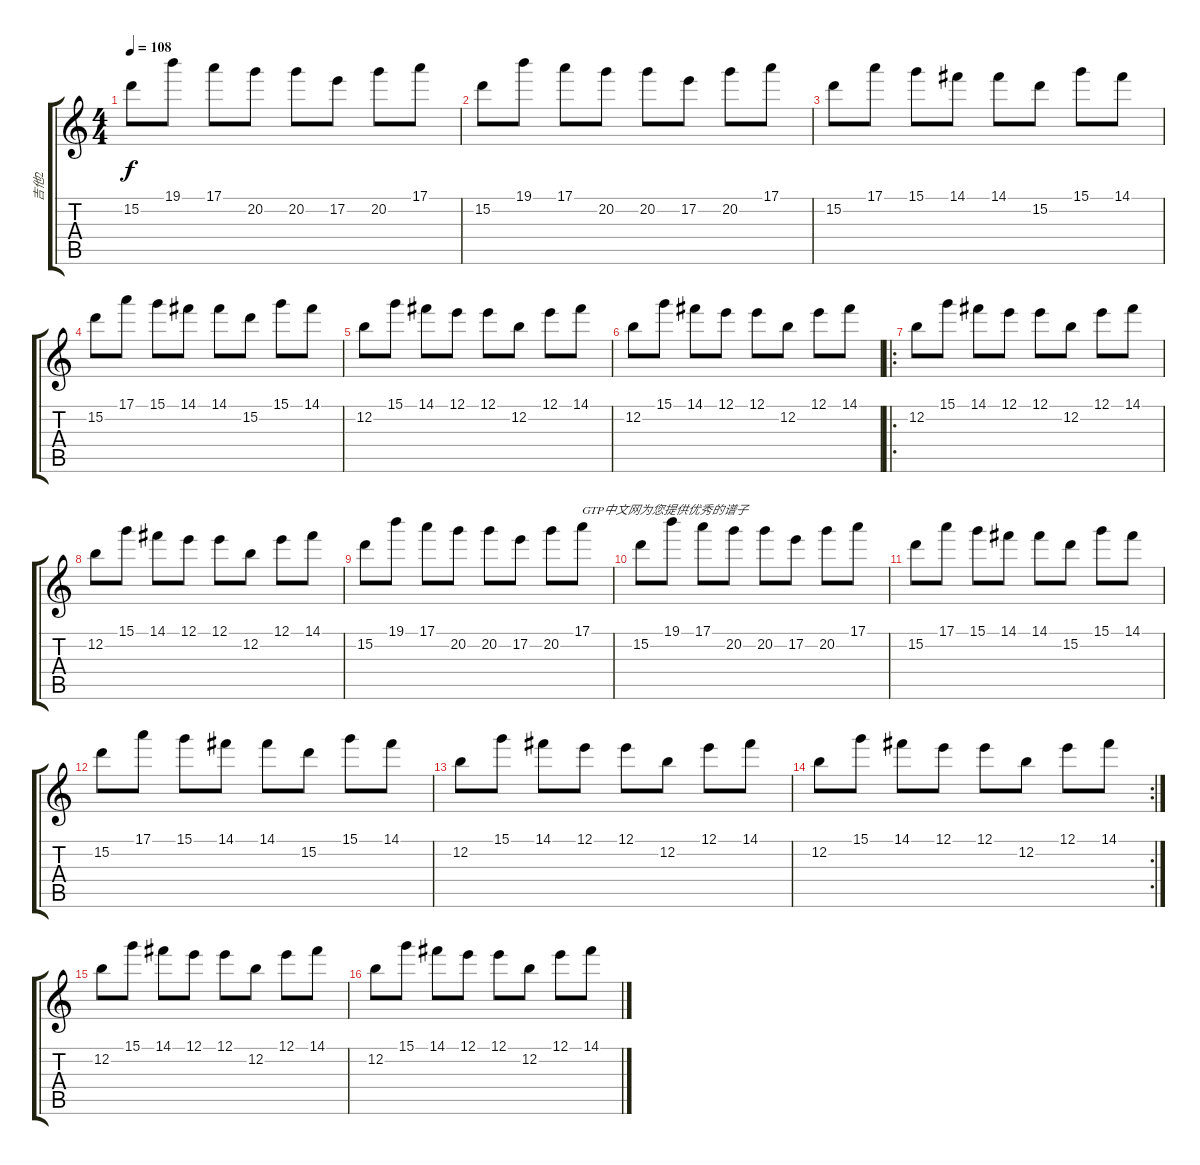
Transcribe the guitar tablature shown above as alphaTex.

\track ("吉他2" "吉他2") {instrument distortionguitar}
\staff {score tabs}
\tuning (E4 B3 G3 D3 A2 E2) {hide}
\ts (4 4)
\tempo 108
\clef g2
\ks c
15.2.8{dy f volume 12 instrument electricguitarjazz} 19.1.8 17.1.8 20.2.8 20.2.8 17.2.8 20.2.8 17.1.8 |
15.2.8 19.1.8 17.1.8 20.2.8 20.2.8 17.2.8 20.2.8 17.1.8 |
15.2.8 17.1.8 15.1.8 14.1.8 14.1.8 15.2.8 15.1.8 14.1.8 |
15.2.8 17.1.8 15.1.8 14.1.8 14.1.8 15.2.8 15.1.8 14.1.8 |
12.2.8{volume 12} 15.1.8 14.1.8 12.1.8 12.1.8 12.2.8 12.1.8 14.1.8 |
12.2.8{volume 12} 15.1.8 14.1.8 12.1.8 12.1.8 12.2.8 12.1.8 14.1.8 |
\ro
12.2.8{volume 12 instrument distortionguitar} 15.1.8 14.1.8 12.1.8 12.1.8 12.2.8 12.1.8 14.1.8 |
12.2.8 15.1.8 14.1.8 12.1.8 12.1.8 12.2.8 12.1.8 14.1.8 |
15.2.8 19.1.8 17.1.8 20.2.8 20.2.8 17.2.8 20.2.8 17.1.8{txt "GTP中文网为您提供优秀的谱子"} |
15.2.8 19.1.8 17.1.8 20.2.8 20.2.8 17.2.8 20.2.8 17.1.8 |
15.2.8 17.1.8 15.1.8 14.1.8 14.1.8 15.2.8 15.1.8 14.1.8 |
15.2.8 17.1.8 15.1.8 14.1.8 14.1.8 15.2.8 15.1.8 14.1.8 |
12.2.8{volume 12} 15.1.8 14.1.8 12.1.8 12.1.8 12.2.8 12.1.8 14.1.8 |
\rc 2
12.2.8{volume 12} 15.1.8 14.1.8 12.1.8 12.1.8 12.2.8 12.1.8 14.1.8 |
12.2.8{volume 12} 15.1.8 14.1.8 12.1.8 12.1.8 12.2.8 12.1.8 14.1.8 |
12.2.8{volume 12} 15.1.8 14.1.8 12.1.8 12.1.8 12.2.8 12.1.8 14.1.8
